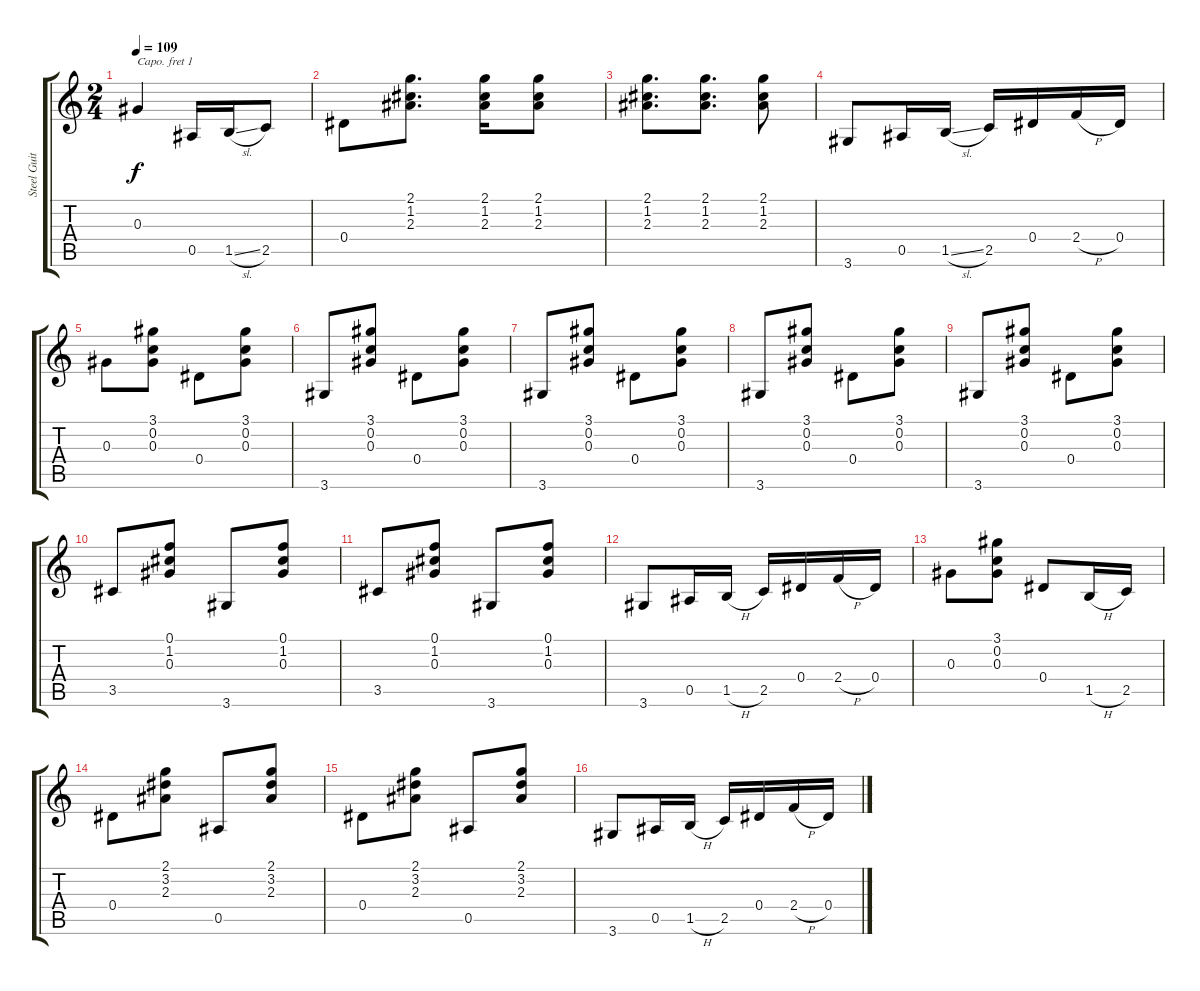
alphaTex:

\track ("Steel Guitar" "Steel Guit") {instrument acousticguitarsteel}
\staff {score tabs}
\capo 1
\tuning (E4 B3 G3 D3 A2 E2) {hide}
\ts (2 4)
\tempo 109
\clef g2
\ks c
0.3.4{dy f} 0.5.16 1.5{sl}.16 2.5.8 |
0.4.8 (2.1 1.2 2.3).8{d} (2.1 1.2 2.3).16 (2.1 1.2 2.3).8 |
(2.1 1.2 2.3).8{d} (2.1 1.2 2.3).8{d} (2.1 1.2 2.3).8 |
3.6.8 0.5.16 1.5{sl}.16 2.5.16 0.4.16 2.4{h}.16 0.4.16 |
0.3.8 (3.1 0.2 0.3).8 0.4.8 (3.1 0.2 0.3).8 |
3.6.8 (3.1 0.2 0.3).8 0.4.8 (3.1 0.2 0.3).8 |
3.6.8 (3.1 0.2 0.3).8 0.4.8 (3.1 0.2 0.3).8 |
3.6.8 (3.1 0.2 0.3).8 0.4.8 (3.1 0.2 0.3).8 |
3.6.8 (3.1 0.2 0.3).8 0.4.8 (3.1 0.2 0.3).8 |
3.5.8 (0.1 1.2 0.3).8 3.6.8 (0.1 1.2 0.3).8 |
3.5.8 (0.1 1.2 0.3).8 3.6.8 (0.1 1.2 0.3).8 |
3.6.8 0.5.16 1.5{h}.16 2.5.16 0.4.16 2.4{h}.16 0.4.16 |
0.3.8 (3.1 0.2 0.3).8 0.4.8 1.5{h}.16 2.5.16 |
0.4.8 (2.1 3.2 2.3).8 0.5.8 (2.1 3.2 2.3).8 |
0.4.8 (2.1 3.2 2.3).8 0.5.8 (2.1 3.2 2.3).8 |
3.6.8 0.5.16 1.5{h}.16 2.5.16 0.4.16 2.4{h}.16 0.4.16
